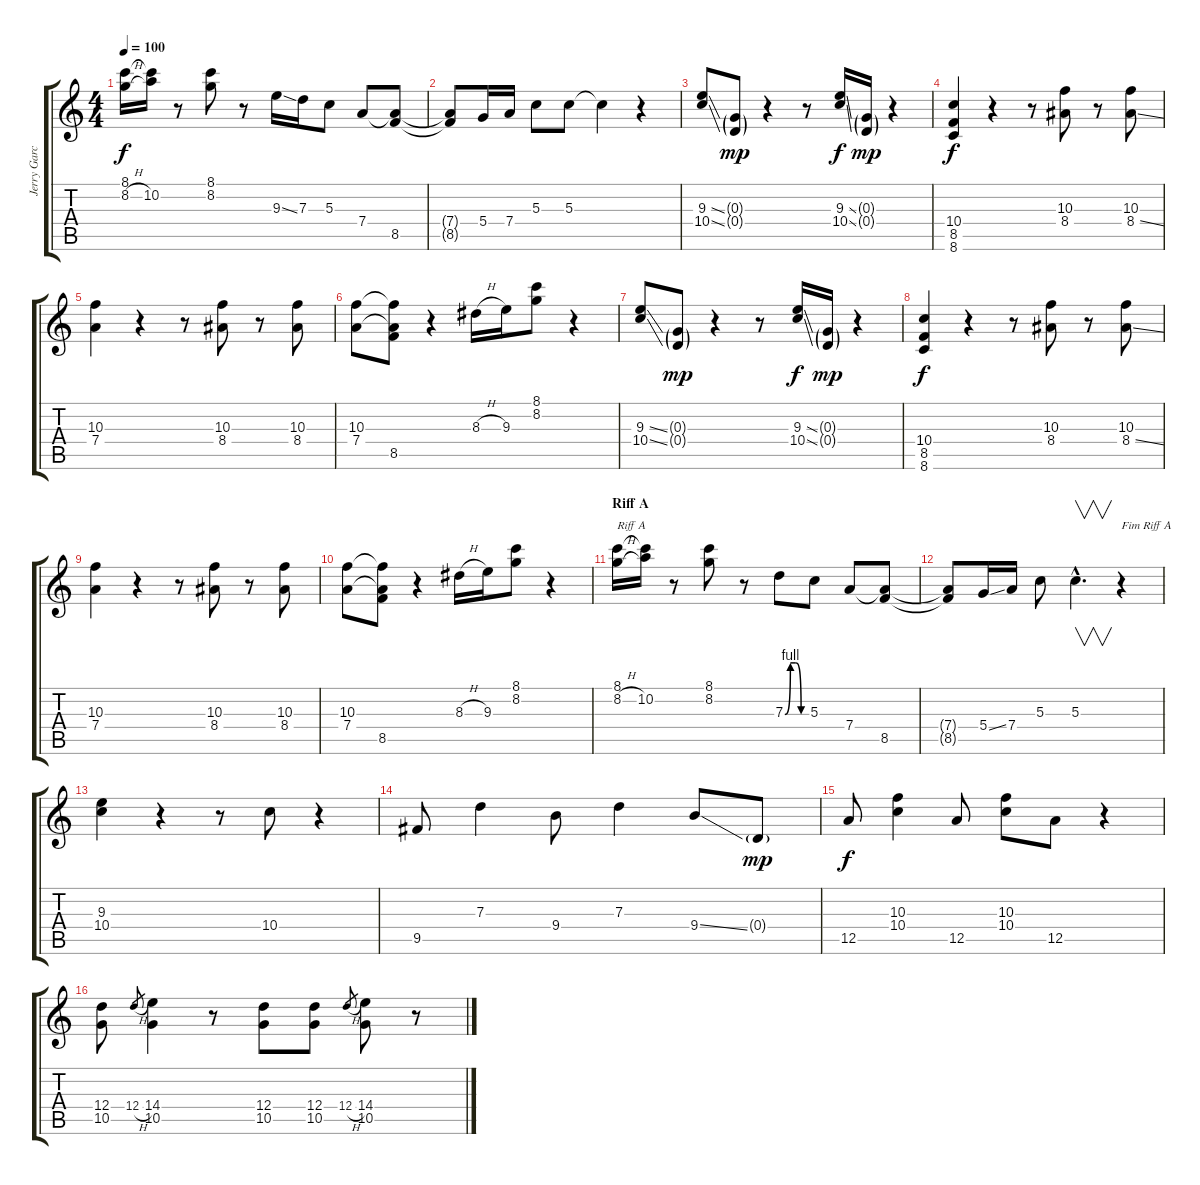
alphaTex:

\track ("Jerry Garcia" "Jerry Garc") {instrument electricguitarclean}
\staff {score tabs}
\tuning (E4 B3 G3 D3 A2 E2) {hide}
\ts (4 4)
\tempo 100
\clef g2
\ks c
(8.1 8.2{h}).16{dy f instrument electricguitarclean} (8.1{t} 10.2).16 r.8 (8.1 8.2).8 r.8 9.3{ss}.16 7.3.16 5.3.8 7.4.8 (7.4{t} 8.5).8 |
(7.4{t} 8.5{t}).8 5.4.16 7.4.16 5.3.8 5.3.8 5.3{t}.4 r.4 |
(9.3{ss} 10.4{ss}).8 (0.3{g} 0.4{g}).8{dy mp} r.4 r.8 (9.3{ss} 10.4{ss}).16{dy f} (0.3{g} 0.4{g}).16{dy mp} r.4 |
(10.4 8.5 8.6).4{dy f} r.4 r.8 (10.3 8.4).8 r.8 (10.3 8.4{ss}).8 |
(10.3 7.4).4 r.4 r.8 (10.3 8.4).8 r.8 (10.3 8.4).8 |
(10.3 7.4).8 (10.3{t} 7.4{t} 8.5).8 r.4 8.3{h}.16 9.3.16 (8.1 8.2).8 r.4 |
(9.3{ss} 10.4{ss}).8 (0.3{g} 0.4{g}).8{dy mp} r.4 r.8 (9.3{ss} 10.4{ss}).16{dy f} (0.3{g} 0.4{g}).16{dy mp} r.4 |
(10.4 8.5 8.6).4{dy f} r.4 r.8 (10.3 8.4).8 r.8 (10.3 8.4{ss}).8 |
(10.3 7.4).4 r.4 r.8 (10.3 8.4).8 r.8 (10.3 8.4).8 |
(10.3 7.4).8 (10.3{t} 7.4{t} 8.5).8 r.4 8.3{h}.16 9.3.16 (8.1 8.2).8 r.4 |
\section ("" "Riff A")
(8.1 8.2{h}).16{txt "Riff A"} (8.1{t} 10.2).16 r.8 (8.1 8.2).8 r.8 7.3{be (custom 0 0 15 4 30 4 45 0 60 0)}.8 5.3.8 7.4.8 (7.4{t} 8.5).8 |
(7.4{t} 8.5{t}).8 5.4{ss}.16 7.4.16 5.3.8 5.3{hac}.4{v d} r.4{txt "Fim Riff A"} |
(9.3 10.4).4 r.4 r.8 10.4.8 r.4 |
9.5.8 7.3.4 9.4.8 7.3.4 9.4{ss}.8 0.4{g}.8{dy mp} |
12.5.8{dy f} (10.3 10.4).4 12.5.8 (10.3 10.4).8 12.5.8 r.4 |
(12.4 10.5).8 12.4{h}.8{gr} (14.4 10.5).4 r.8 (12.4 10.5).8 (12.4 10.5).8 12.4{h}.8{gr} (14.4 10.5).8 r.8
